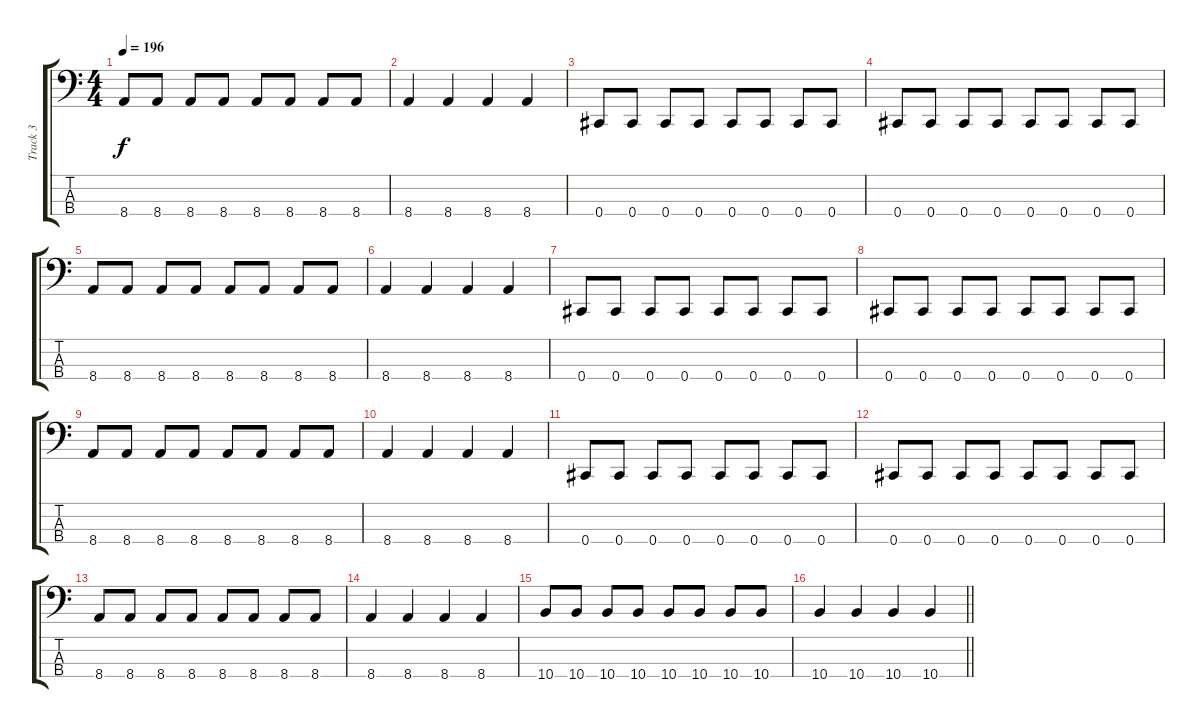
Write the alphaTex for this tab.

\track ("Track 3" "Track 3") {instrument electricbasspick}
\staff {score tabs}
\tuning (Gb2 Db2 Ab1 Db1) {hide}
\ts (4 4)
\tempo 196
\clef f4
\ks c
8.4.8{dy f} 8.4.8 8.4.8 8.4.8 8.4.8 8.4.8 8.4.8 8.4.8 |
8.4.4 8.4.4 8.4.4 8.4.4 |
0.4.8 0.4.8 0.4.8 0.4.8 0.4.8 0.4.8 0.4.8 0.4.8 |
0.4.8 0.4.8 0.4.8 0.4.8 0.4.8 0.4.8 0.4.8 0.4.8 |
8.4.8 8.4.8 8.4.8 8.4.8 8.4.8 8.4.8 8.4.8 8.4.8 |
8.4.4 8.4.4 8.4.4 8.4.4 |
0.4.8 0.4.8 0.4.8 0.4.8 0.4.8 0.4.8 0.4.8 0.4.8 |
0.4.8 0.4.8 0.4.8 0.4.8 0.4.8 0.4.8 0.4.8 0.4.8 |
8.4.8 8.4.8 8.4.8 8.4.8 8.4.8 8.4.8 8.4.8 8.4.8 |
8.4.4 8.4.4 8.4.4 8.4.4 |
0.4.8 0.4.8 0.4.8 0.4.8 0.4.8 0.4.8 0.4.8 0.4.8 |
0.4.8 0.4.8 0.4.8 0.4.8 0.4.8 0.4.8 0.4.8 0.4.8 |
8.4.8 8.4.8 8.4.8 8.4.8 8.4.8 8.4.8 8.4.8 8.4.8 |
8.4.4 8.4.4 8.4.4 8.4.4 |
10.4.8 10.4.8 10.4.8 10.4.8 10.4.8 10.4.8 10.4.8 10.4.8 |
\barLineRight lightlight
10.4.4 10.4.4 10.4.4 10.4.4
